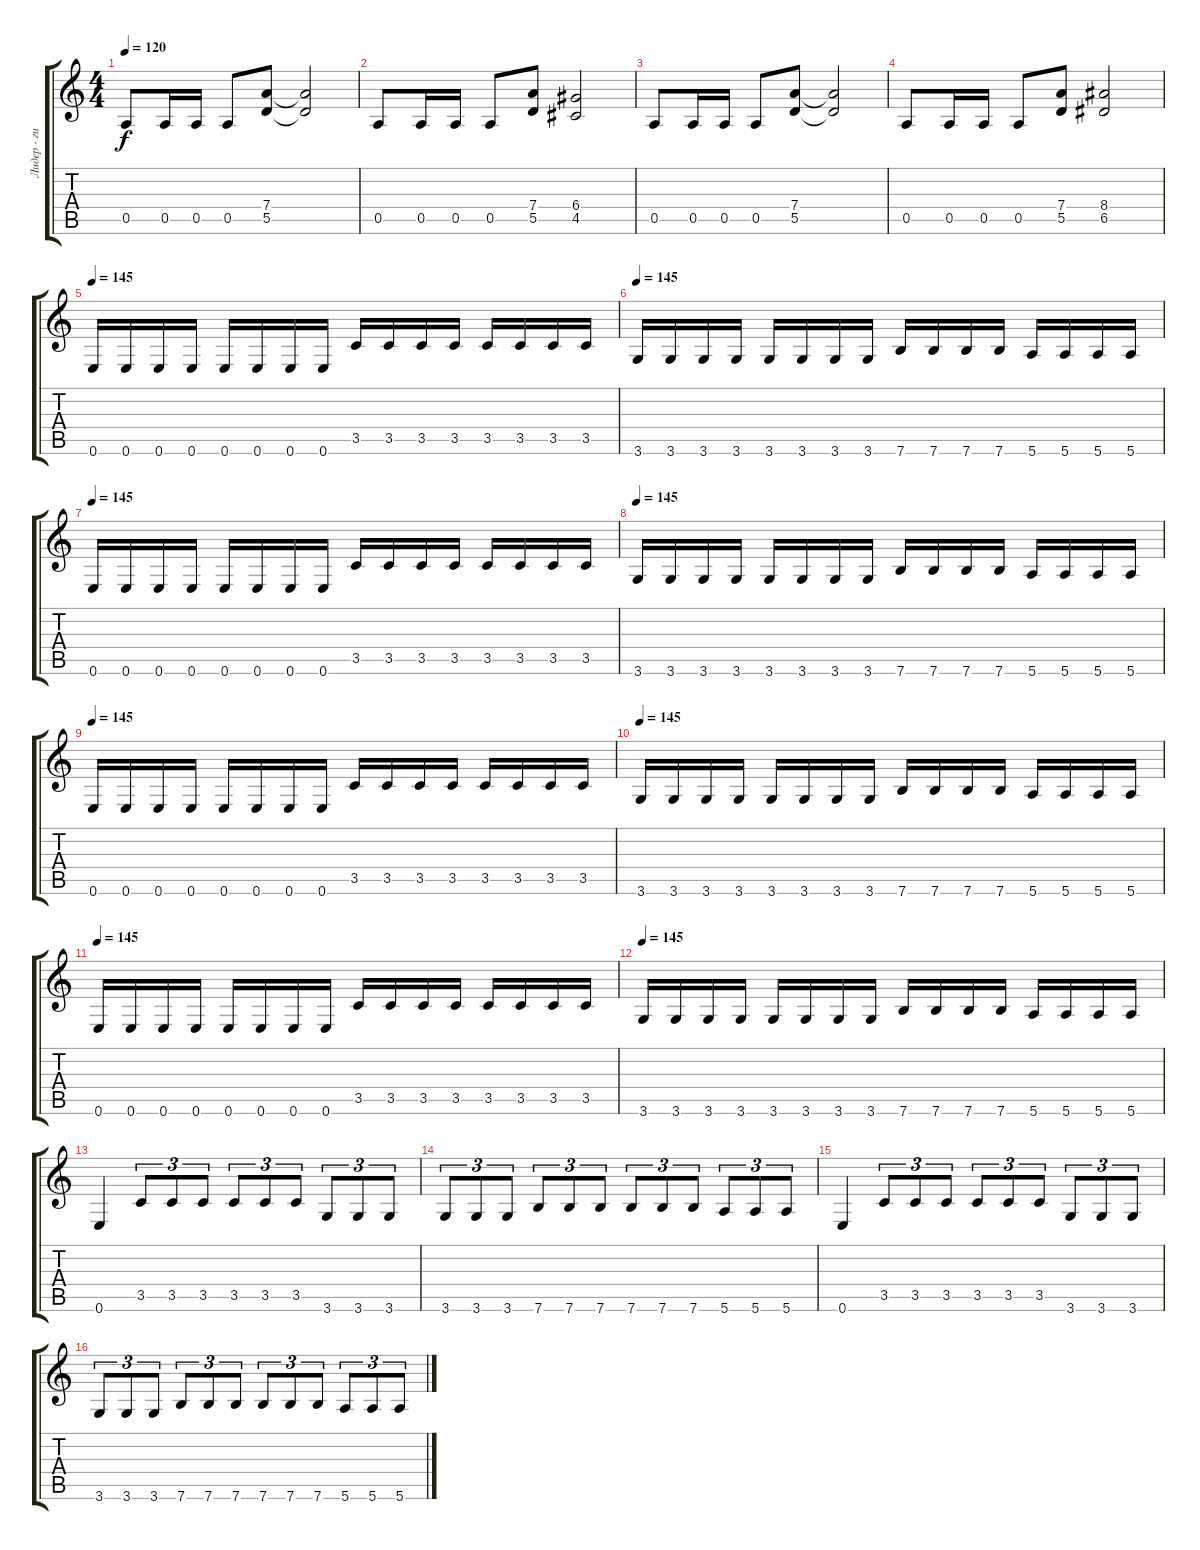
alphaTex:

\track ("Лидер - гитара" "Лидер - ги") {instrument distortionguitar}
\staff {score tabs}
\tuning (E4 B3 G3 D3 A2 E2) {hide}
\ts (4 4)
\tempo 120
\clef g2
\ks c
0.5.8{dy f} 0.5.16 0.5.16 0.5.8 (7.4 5.5).8 (7.4{t} 5.5{t}).2 |
0.5.8 0.5.16 0.5.16 0.5.8 (7.4 5.5).8 (6.4 4.5).2 |
0.5.8 0.5.16 0.5.16 0.5.8 (7.4 5.5).8 (7.4{t} 5.5{t}).2 |
0.5.8 0.5.16 0.5.16 0.5.8 (7.4 5.5).8 (8.4 6.5).2 |
\tempo 145
0.6.16 0.6.16 0.6.16 0.6.16 0.6.16 0.6.16 0.6.16 0.6.16 3.5.16 3.5.16 3.5.16 3.5.16 3.5.16 3.5.16 3.5.16 3.5.16 |
\tempo 145
3.6.16 3.6.16 3.6.16 3.6.16 3.6.16 3.6.16 3.6.16 3.6.16 7.6.16 7.6.16 7.6.16 7.6.16 5.6.16 5.6.16 5.6.16 5.6.16 |
\tempo 145
0.6.16 0.6.16 0.6.16 0.6.16 0.6.16 0.6.16 0.6.16 0.6.16 3.5.16 3.5.16 3.5.16 3.5.16 3.5.16 3.5.16 3.5.16 3.5.16 |
\tempo 145
3.6.16 3.6.16 3.6.16 3.6.16 3.6.16 3.6.16 3.6.16 3.6.16 7.6.16 7.6.16 7.6.16 7.6.16 5.6.16 5.6.16 5.6.16 5.6.16 |
\tempo 145
0.6.16 0.6.16 0.6.16 0.6.16 0.6.16 0.6.16 0.6.16 0.6.16 3.5.16 3.5.16 3.5.16 3.5.16 3.5.16 3.5.16 3.5.16 3.5.16 |
\tempo 145
3.6.16 3.6.16 3.6.16 3.6.16 3.6.16 3.6.16 3.6.16 3.6.16 7.6.16 7.6.16 7.6.16 7.6.16 5.6.16 5.6.16 5.6.16 5.6.16 |
\tempo 145
0.6.16 0.6.16 0.6.16 0.6.16 0.6.16 0.6.16 0.6.16 0.6.16 3.5.16 3.5.16 3.5.16 3.5.16 3.5.16 3.5.16 3.5.16 3.5.16 |
\tempo 145
3.6.16 3.6.16 3.6.16 3.6.16 3.6.16 3.6.16 3.6.16 3.6.16 7.6.16 7.6.16 7.6.16 7.6.16 5.6.16 5.6.16 5.6.16 5.6.16 |
0.6.4 3.5.8{tu (3 2)} 3.5.8{tu (3 2)} 3.5.8{tu (3 2)} 3.5.8{tu (3 2)} 3.5.8{tu (3 2)} 3.5.8{tu (3 2)} 3.6.8{tu (3 2)} 3.6.8{tu (3 2)} 3.6.8{tu (3 2)} |
3.6.8{tu (3 2)} 3.6.8{tu (3 2)} 3.6.8{tu (3 2)} 7.6.8{tu (3 2)} 7.6.8{tu (3 2)} 7.6.8{tu (3 2)} 7.6.8{tu (3 2)} 7.6.8{tu (3 2)} 7.6.8{tu (3 2)} 5.6.8{tu (3 2)} 5.6.8{tu (3 2)} 5.6.8{tu (3 2)} |
0.6.4 3.5.8{tu (3 2)} 3.5.8{tu (3 2)} 3.5.8{tu (3 2)} 3.5.8{tu (3 2)} 3.5.8{tu (3 2)} 3.5.8{tu (3 2)} 3.6.8{tu (3 2)} 3.6.8{tu (3 2)} 3.6.8{tu (3 2)} |
3.6.8{tu (3 2)} 3.6.8{tu (3 2)} 3.6.8{tu (3 2)} 7.6.8{tu (3 2)} 7.6.8{tu (3 2)} 7.6.8{tu (3 2)} 7.6.8{tu (3 2)} 7.6.8{tu (3 2)} 7.6.8{tu (3 2)} 5.6.8{tu (3 2)} 5.6.8{tu (3 2)} 5.6.8{tu (3 2)}
